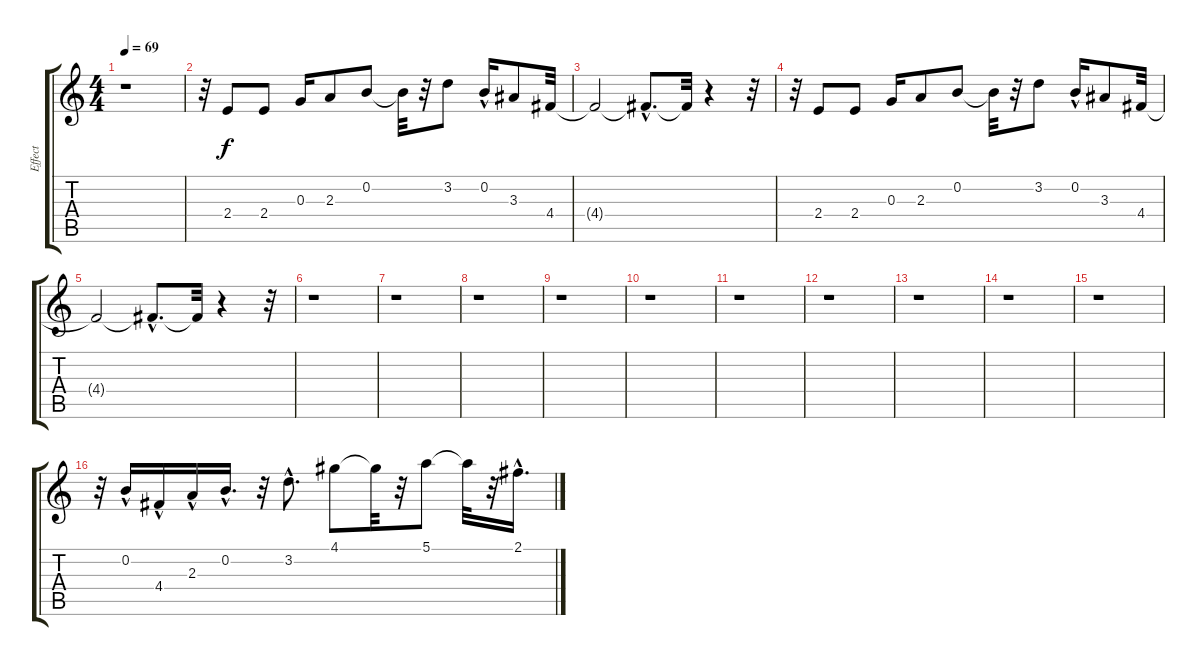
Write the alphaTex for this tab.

\track ("Effect" "Effect") {instrument electricguitarjazz}
\staff {score tabs}
\tuning (E4 B3 G3 D3 A2 E2) {hide}
\ts (4 4)
\tempo 69
\clef g2
\ks c
r.1{dy f instrument electricguitarjazz} |
r.32 2.4.8 2.4.8 0.3.16 2.3.8 0.2.8 0.2{t}.32 r.32 3.2.8 0.2{hac}.16 3.3.8 4.4.32 |
4.4{t}.2 4.4{hac t}.8{d} 4.4{t}.32 r.4 r.32 |
r.32 2.4.8 2.4.8 0.3.16 2.3.8 0.2.8 0.2{t}.32 r.32 3.2.8 0.2{hac}.16 3.3.8 4.4.32 |
4.4{t}.2 4.4{hac t}.8{d} 4.4{t}.32 r.4 r.32 |
r.1 |
r.1 |
r.1 |
r.1 |
r.1 |
r.1 |
r.1 |
r.1 |
r.1 |
r.1 |
r.32 0.2{hac}.16 4.4{hac}.16 2.3{hac}.16 0.2{hac}.16{d} r.32 3.2{hac}.8{d} 4.1.8 4.1{t}.32 r.32 5.1.8 5.1{t}.32 r.32 2.1{hac}.16{d}
